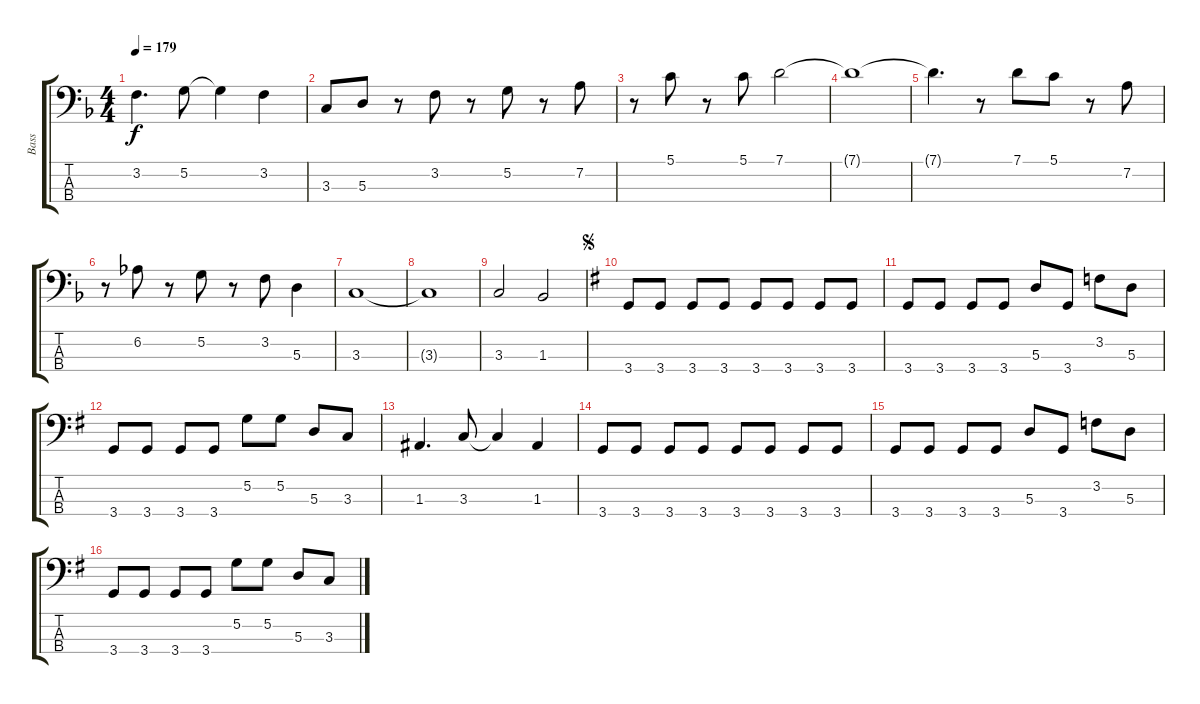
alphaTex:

\track ("Bass" "Bass") {instrument electricbassfinger}
\staff {score tabs}
\tuning (G2 D2 A1 E1) {hide}
\ts (4 4)
\tempo 179
\clef f4
\ks dminor
3.2.4{d dy f} 5.2.8 5.2{t}.4 3.2.4 |
3.3.8 5.3.8 r.8 3.2.8 r.8 5.2.8 r.8 7.2.8 |
r.8 5.1.8 r.8 5.1.8 7.1.2 |
7.1{t}.1 |
7.1{t}.4{d} r.8 7.1.8 5.1.8 r.8 7.2.8 |
r.8 6.2.8 r.8 5.2.8 r.8 3.2.8 5.3.4 |
3.3.1 |
3.3{t}.1 |
3.3.2 1.3.2 |
\jump segno
\ks g
3.4.8 3.4.8 3.4.8 3.4.8 3.4.8 3.4.8 3.4.8 3.4.8 |
3.4.8 3.4.8 3.4.8 3.4.8 5.3.8 3.4.8 3.2.8 5.3.8 |
3.4.8 3.4.8 3.4.8 3.4.8 5.2.8 5.2.8 5.3.8 3.3.8 |
1.3.4{d} 3.3.8 3.3{t}.4 1.3.4 |
3.4.8 3.4.8 3.4.8 3.4.8 3.4.8 3.4.8 3.4.8 3.4.8 |
3.4.8 3.4.8 3.4.8 3.4.8 5.3.8 3.4.8 3.2.8 5.3.8 |
3.4.8 3.4.8 3.4.8 3.4.8 5.2.8 5.2.8 5.3.8 3.3.8
